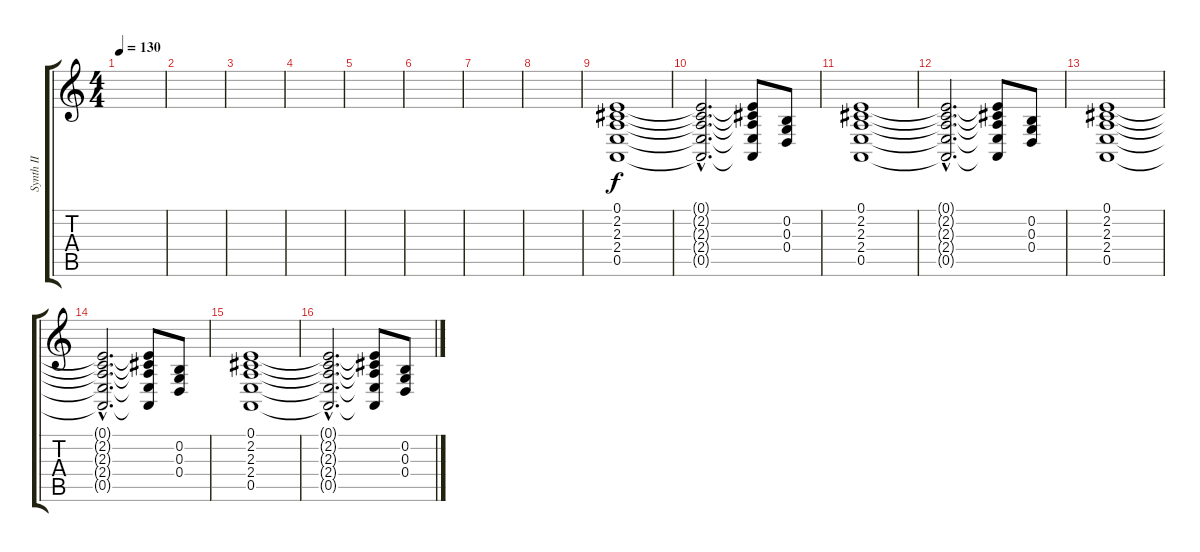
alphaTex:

\track ("Synth II" "Synth II") {instrument lead2sawtooth}
\staff {score tabs}
\tuning (E4 B3 G3 D3 A2 E2) {hide}
\ts (4 4)
\tempo 130
\clef g2
\ks c
|
|
|
|
|
|
|
|
(0.1 2.2 2.3 2.4 0.5).1 |
(0.1{hac t} 2.2{hac t} 2.3{hac t} 2.4{hac t} 0.5{hac t}).2{d} (0.1{t} 2.2{t} 2.3{t} 2.4{t} 0.5{t}).8 (0.2 0.3 0.4).8 |
(0.1 2.2 2.3 2.4 0.5).1 |
(0.1{hac t} 2.2{hac t} 2.3{hac t} 2.4{hac t} 0.5{hac t}).2{d} (0.1{t} 2.2{t} 2.3{t} 2.4{t} 0.5{t}).8 (0.2 0.3 0.4).8 |
(0.1 2.2 2.3 2.4 0.5).1 |
(0.1{hac t} 2.2{hac t} 2.3{hac t} 2.4{hac t} 0.5{hac t}).2{d} (0.1{t} 2.2{t} 2.3{t} 2.4{t} 0.5{t}).8 (0.2 0.3 0.4).8 |
(0.1 2.2 2.3 2.4 0.5).1 |
(0.1{hac t} 2.2{hac t} 2.3{hac t} 2.4{hac t} 0.5{hac t}).2{d} (0.1{t} 2.2{t} 2.3{t} 2.4{t} 0.5{t}).8 (0.2 0.3 0.4).8
